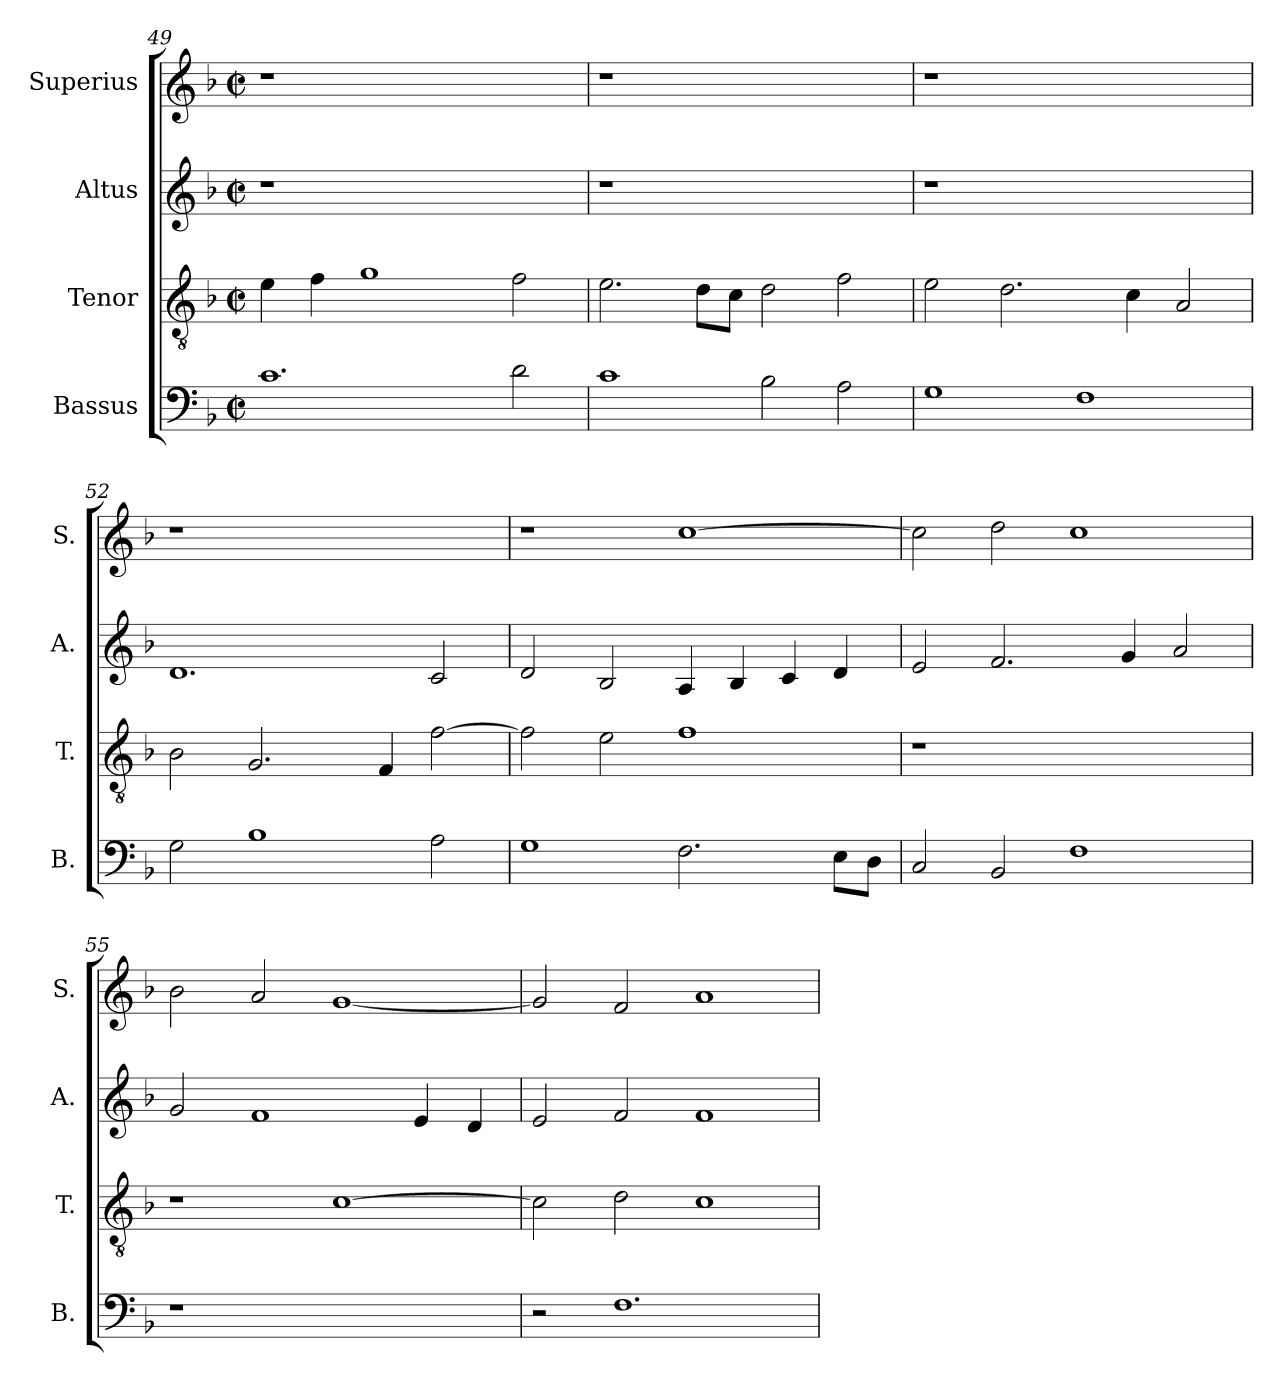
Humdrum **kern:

**kern	**kern	**kern	**kern
*part4	*part3	*part2	*part1
*staff4	*staff3	*staff2	*staff1
*I"Bassus	*I"Tenor	*I"Altus	*I"Superius
*I'B.	*I'T.	*I'A.	*I'S.
*clefF4	*clefGv2	*clefG2	*clefG2
*	*ITrd7c12	*	*
*k[b-]	*k[b-]	*k[b-]	*k[b-]
*F:	*F:	*F:	*F:
*M2/2	*M2/2	*M2/2	*M2/2
*met(c|)	*met(c|)	*met(c|)	*met(c|)
=49	=49	=49	=49
!	!	!LO:N:vis=1	!LO:N:vis=1
1.ci	4Ei\	1r	1r
.	4Fi\	.	.
.	1Gi	.	.
.	.	1ryy	1ryy
2di\	2Fi\	.	.
=50	=50	=50	=50
!	!	!LO:N:vis=1	!LO:N:vis=1
1ci	2.Ei\	1r	1r
.	8Di\L	.	.
.	8Ci\J	.	.
2B-i\	2Di\	1ryy	1ryy
2Ai\	2Fi\	.	.
!!LO:LB:g=z
=51	=51	=51	=51
!	!	!LO:N:vis=1	!LO:N:vis=1
1Gi	2Ei\	1r	1r
.	2.Di\	.	.
1Fi	.	1ryy	1ryy
.	4Ci\	.	.
.	2AAi/	.	.
=52	=52	=52	=52
!	!	!	!LO:N:vis=1
2Gi\	2BB-i\	1.di	1r
1B-i	2.GGi/	.	.
.	.	.	1ryy
.	4FFi/	.	.
2Ai\	[>2Fi\	2ci/	.
=53	=53	=53	=53
1Gi	2Fi\]	2di/	1r
.	2Ei\	2B-i/	.
2.Fi\	1Fi	4Ai/	[>1cci
.	.	4B-i/	.
.	.	4ci/	.
8Ei\L	.	4di/	.
8Di\J	.	.	.
=54	=54	=54	=54
!	!LO:N:vis=1	!	!
2Ci/	1r	2ei/	2cci\]
2BB-i/	.	2.fi/	2ddi\
1Fi	1ryy	.	1cci
.	.	4gi/	.
.	.	2ai/	.
!!LO:PB:g=z
=55	=55	=55	=55
!LO:N:vis=1	!	!	!
1r	1r	2gi/	2b-i\
.	.	1fi	2ai/
1ryy	[>1Ci	.	[<1gi
.	.	4ei/	.
.	.	4di/	.
=56	=56	=56	=56
2r	2Ci\]	2ei/	2gi/]
1.Fi	2Di\	2fi/	2fi/
.	1Ci	1fi	1ai
=	=	=	=
*-	*-	*-	*-
